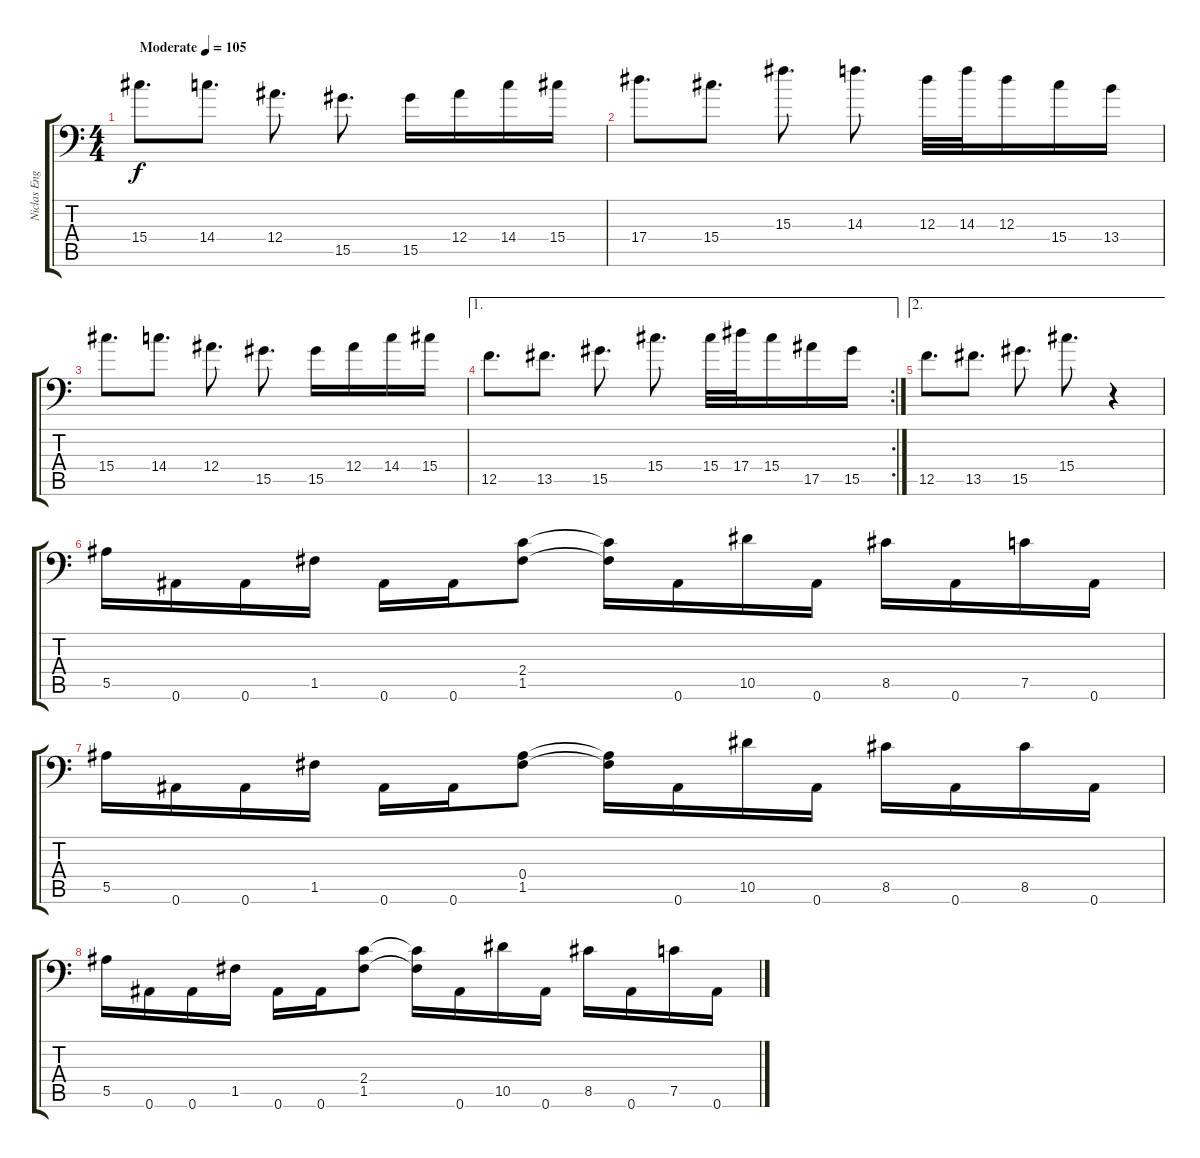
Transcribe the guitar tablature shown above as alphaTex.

\track ("Niclas Engelin" "Niclas Eng") {instrument distortionguitar}
\staff {score tabs}
\tuning (C4 G3 Eb3 Bb2 F2 Bb1) {hide}
\ts (4 4)
\tempo (105 "Moderate")
\clef f4
\ks c
15.4.8{d dy f instrument distortionguitar} 14.4.8{d} 12.4.8{d} 15.5.8{d} 15.5.16 12.4.16 14.4.16 15.4.16 |
17.4.8{d} 15.4.8{d} 15.3.8{d} 14.3.8{d} 12.3.32 14.3.32 12.3.16 15.4.16 13.4.16 |
15.4.8{d} 14.4.8{d} 12.4.8{d} 15.5.8{d} 15.5.16 12.4.16 14.4.16 15.4.16 |
\ae 1
\rc 2
12.5.8{d} 13.5.8{d} 15.5.8{d} 15.4.8{d} 15.4.32 17.4.32 15.4.16 17.5.16 15.5.16 |
\ae 2
12.5.8{d} 13.5.8{d} 15.5.8{d} 15.4.8{d} r.4 |
5.5.16 0.6.16 0.6.16 1.5.16 0.6.16 0.6.16 (2.4 1.5).8 (2.4{t} 1.5{t}).16 0.6.16 10.5.16 0.6.16 8.5.16 0.6.16 7.5.16 0.6.16 |
5.5.16 0.6.16 0.6.16 1.5.16 0.6.16 0.6.16 (0.4 1.5).8 (0.4{t} 1.5{t}).16 0.6.16 10.5.16 0.6.16 8.5.16 0.6.16 8.5.16 0.6.16 |
5.5.16 0.6.16 0.6.16 1.5.16 0.6.16 0.6.16 (2.4 1.5).8 (2.4{t} 1.5{t}).16 0.6.16 10.5.16 0.6.16 8.5.16 0.6.16 7.5.16 0.6.16
